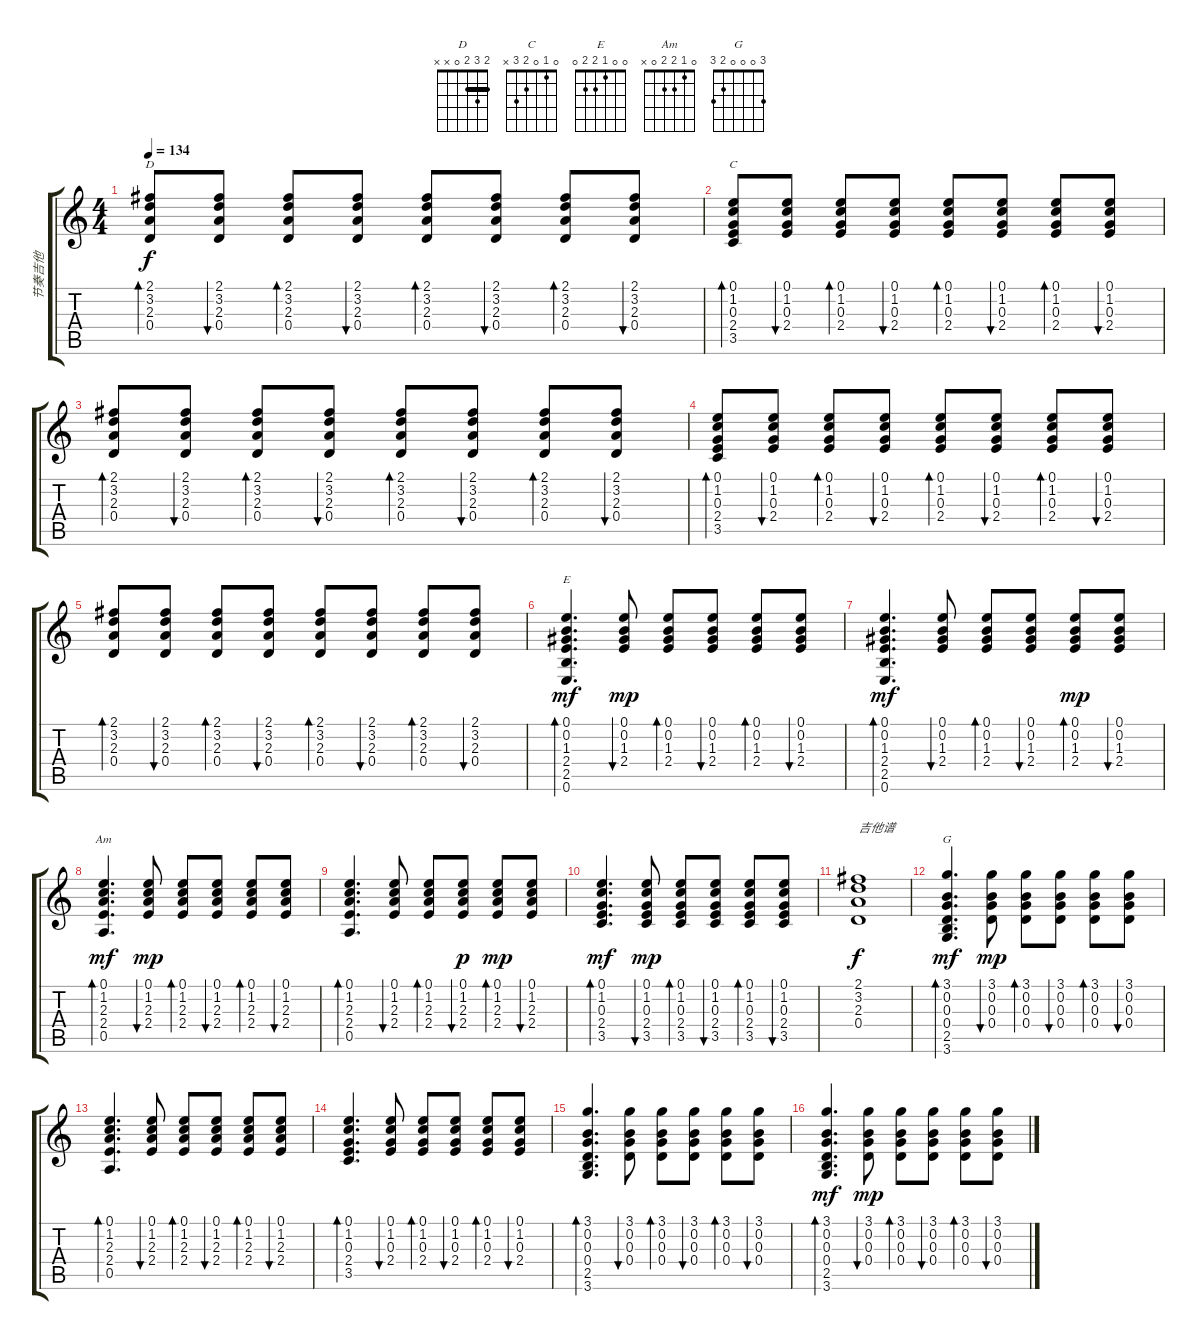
\track ("节奏吉他" "节奏吉他") {instrument acousticguitarsteel}
\staff {score tabs}
\tuning (E4 B3 G3 D3 A2 E2) {hide}
\chord ("D" 2 3 2 0 x x) {barre 2}
\chord ("C" 0 1 0 2 3 x)
\chord ("E" 0 0 1 2 2 0)
\chord ("Am" 0 1 2 2 0 x)
\chord ("G" 3 0 0 0 2 3)
\ts (4 4)
\tempo 134
\clef g2
\ks c
(2.1 3.2 2.3 0.4).8{bd 30 ch "D" dy f} (2.1 3.2 2.3 0.4).8{bu 30} (2.1 3.2 2.3 0.4).8{bd 30} (2.1 3.2 2.3 0.4).8{bu 30} (2.1 3.2 2.3 0.4).8{bd 30} (2.1 3.2 2.3 0.4).8{bu 30} (2.1 3.2 2.3 0.4).8{bd 30} (2.1 3.2 2.3 0.4).8{bu 30} |
(0.1 1.2 0.3 2.4 3.5).8{bd 60 ch "C"} (0.1 1.2 0.3 2.4).8{bu 60} (0.1 1.2 0.3 2.4).8{bd 60} (0.1 1.2 0.3 2.4).8{bu 60} (0.1 1.2 0.3 2.4).8{bd 60} (0.1 1.2 0.3 2.4).8{bu 60} (0.1 1.2 0.3 2.4).8{bd 30} (0.1 1.2 0.3 2.4).8{bu 30} |
(2.1 3.2 2.3 0.4).8{bd 30} (2.1 3.2 2.3 0.4).8{bu 30} (2.1 3.2 2.3 0.4).8{bd 30} (2.1 3.2 2.3 0.4).8{bu 30} (2.1 3.2 2.3 0.4).8{bd 30} (2.1 3.2 2.3 0.4).8{bu 30} (2.1 3.2 2.3 0.4).8{bd 30} (2.1 3.2 2.3 0.4).8{bu 30} |
(0.1 1.2 0.3 2.4 3.5).8{bd 60} (0.1 1.2 0.3 2.4).8{bu 60} (0.1 1.2 0.3 2.4).8{bd 60} (0.1 1.2 0.3 2.4).8{bu 60} (0.1 1.2 0.3 2.4).8{bd 60} (0.1 1.2 0.3 2.4).8{bu 60} (0.1 1.2 0.3 2.4).8{bd 30} (0.1 1.2 0.3 2.4).8{bu 30} |
(2.1 3.2 2.3 0.4).8{bd 30} (2.1 3.2 2.3 0.4).8{bu 30} (2.1 3.2 2.3 0.4).8{bd 30} (2.1 3.2 2.3 0.4).8{bu 30} (2.1 3.2 2.3 0.4).8{bd 30} (2.1 3.2 2.3 0.4).8{bu 30} (2.1 3.2 2.3 0.4).8{bd 30} (2.1 3.2 2.3 0.4).8{bu 30} |
(0.1 0.2 1.3 2.4 2.5 0.6).4{d bd 30 ch "E" dy mf} (0.1 0.2 1.3 2.4).8{bu 30 dy mp} (0.1 0.2 1.3 2.4).8{bd 30} (0.1 0.2 1.3 2.4).8{bu 30} (0.1 0.2 1.3 2.4).8{bd 30} (0.1 0.2 1.3 2.4).8{bu 30} |
(0.1 0.2 1.3 2.4 2.5 0.6).4{d bd 30 dy mf} (0.1 0.2 1.3 2.4).8{bu 30} (0.1 0.2 1.3 2.4).8{bd 30} (0.1 0.2 1.3 2.4).8{bu 30} (0.1 0.2 1.3 2.4).8{bd 30 dy mp} (0.1 0.2 1.3 2.4).8{bu 30} |
(0.1 1.2 2.3 2.4 0.5).4{d bd 60 ch "Am" dy mf} (0.1 1.2 2.3 2.4).8{bu 60 dy mp} (0.1 1.2 2.3 2.4).8{bd 60} (0.1 1.2 2.3 2.4).8{bu 60} (0.1 1.2 2.3 2.4).8{bd 60} (0.1 1.2 2.3 2.4).8{bu 60} |
(0.1 1.2 2.3 2.4 0.5).4{d bd 60} (0.1 1.2 2.3 2.4).8{bu 60} (0.1 1.2 2.3 2.4).8{bd 60} (0.1 1.2 2.3 2.4).8{bu 60 dy p} (0.1 1.2 2.3 2.4).8{bd 60 dy mp} (0.1 1.2 2.3 2.4).8{bu 60} |
(0.1 1.2 0.3 2.4 3.5).4{d bd 60 dy mf} (0.1 1.2 0.3 2.4 3.5).8{bu 60 dy mp} (0.1 1.2 0.3 2.4 3.5).8{bd 60} (0.1 1.2 0.3 2.4 3.5).8{bu 60} (0.1 1.2 0.3 2.4 3.5).8{bd 60} (0.1 1.2 0.3 2.4 3.5).8{bu 60} |
(2.1 3.2 2.3 0.4).1{txt "吉他谱" dy f} |
(3.1 0.2 0.3 0.4 2.5 3.6).4{d bd 30 ch "G" dy mf} (3.1 0.2 0.3 0.4).8{bu 30 dy mp} (3.1 0.2 0.3 0.4).8{bd 30} (3.1 0.2 0.3 0.4).8{bu 30} (3.1 0.2 0.3 0.4).8{bd 30} (3.1 0.2 0.3 0.4).8{bu 30} |
(0.1 1.2 2.3 2.4 0.5).4{d bd 30} (0.1 1.2 2.3 2.4).8{bu 30} (0.1 1.2 2.3 2.4).8{bd 30} (0.1 1.2 2.3 2.4).8{bu 30} (0.1 1.2 2.3 2.4).8{bd 30} (0.1 1.2 2.3 2.4).8{bu 30} |
(0.1 1.2 0.3 2.4 3.5).4{d bd 60} (0.1 1.2 0.3 2.4).8{bu 60} (0.1 1.2 0.3 2.4).8{bd 60} (0.1 1.2 0.3 2.4).8{bu 60} (0.1 1.2 0.3 2.4).8{bd 60} (0.1 1.2 0.3 2.4).8{bu 60} |
(3.1 0.2 0.3 0.4 2.5 3.6).4{d bd 30} (3.1 0.2 0.3 0.4).8{bu 30} (3.1 0.2 0.3 0.4).8{bd 30} (3.1 0.2 0.3 0.4).8{bu 30} (3.1 0.2 0.3 0.4).8{bd 30} (3.1 0.2 0.3 0.4).8{bu 30} |
(3.1 0.2 0.3 0.4 2.5 3.6).4{d bd 30 dy mf} (3.1 0.2 0.3 0.4).8{bu 30 dy mp} (3.1 0.2 0.3 0.4).8{bd 30} (3.1 0.2 0.3 0.4).8{bu 30} (3.1 0.2 0.3 0.4).8{bd 30} (3.1 0.2 0.3 0.4).8{bu 30}
